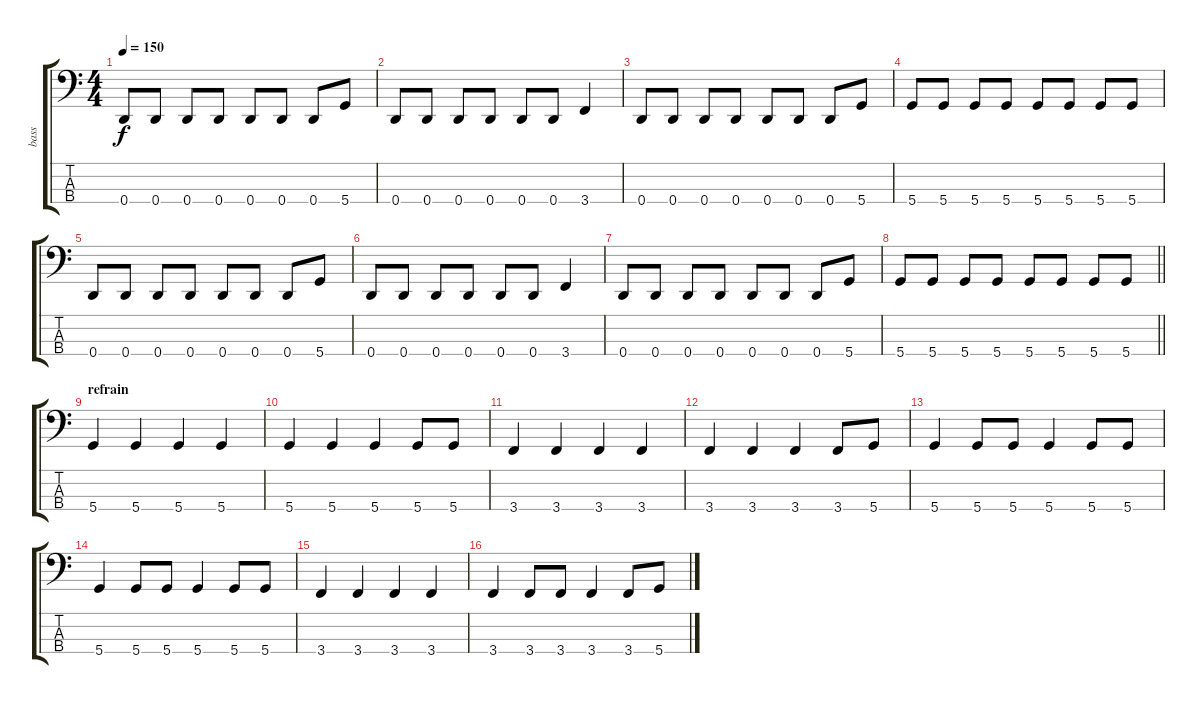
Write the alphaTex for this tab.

\track ("bass" "bass") {instrument electricbasspick}
\staff {score tabs}
\tuning (F2 C2 G1 D1) {hide}
\ts (4 4)
\tempo 150
\clef f4
\ks c
0.4.8{dy f} 0.4.8 0.4.8 0.4.8 0.4.8 0.4.8 0.4.8 5.4.8 |
0.4.8 0.4.8 0.4.8 0.4.8 0.4.8 0.4.8 3.4.4 |
0.4.8 0.4.8 0.4.8 0.4.8 0.4.8 0.4.8 0.4.8 5.4.8 |
5.4.8 5.4.8 5.4.8 5.4.8 5.4.8 5.4.8 5.4.8 5.4.8 |
0.4.8 0.4.8 0.4.8 0.4.8 0.4.8 0.4.8 0.4.8 5.4.8 |
0.4.8 0.4.8 0.4.8 0.4.8 0.4.8 0.4.8 3.4.4 |
0.4.8 0.4.8 0.4.8 0.4.8 0.4.8 0.4.8 0.4.8 5.4.8 |
\barLineRight lightlight
5.4.8 5.4.8 5.4.8 5.4.8 5.4.8 5.4.8 5.4.8 5.4.8 |
\section ("" "refrain")
5.4.4 5.4.4 5.4.4 5.4.4 |
5.4.4 5.4.4 5.4.4 5.4.8 5.4.8 |
3.4.4 3.4.4 3.4.4 3.4.4 |
3.4.4 3.4.4 3.4.4 3.4.8 5.4.8 |
5.4.4 5.4.8 5.4.8 5.4.4 5.4.8 5.4.8 |
5.4.4 5.4.8 5.4.8 5.4.4 5.4.8 5.4.8 |
3.4.4 3.4.4 3.4.4 3.4.4 |
3.4.4 3.4.8 3.4.8 3.4.4 3.4.8 5.4.8
